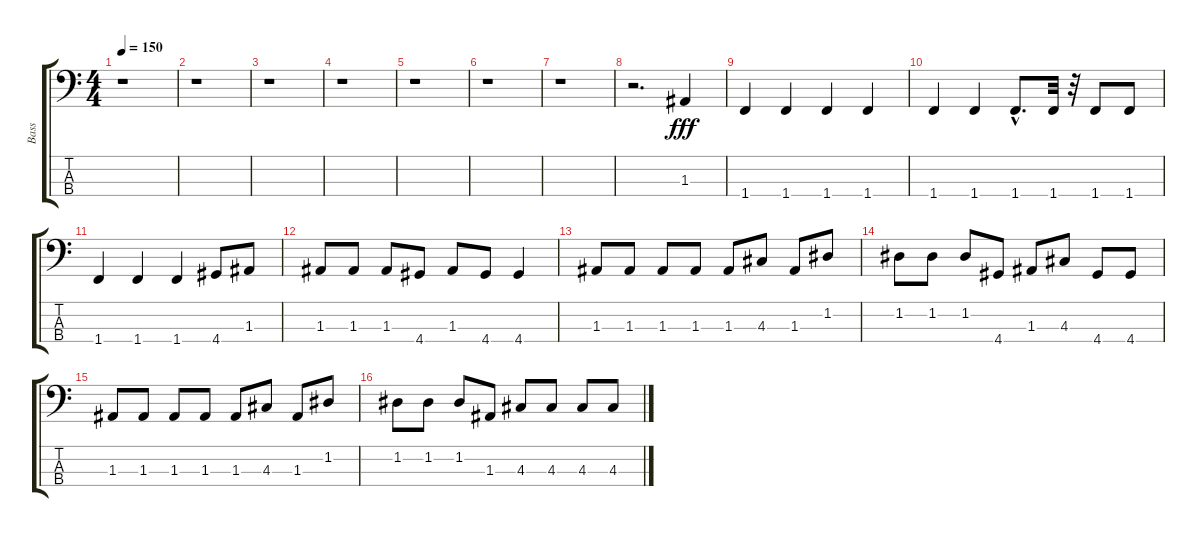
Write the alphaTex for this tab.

\track ("Bass" "Bass") {instrument electricbassfinger}
\staff {score tabs}
\tuning (G2 D2 A1 E1) {hide}
\ts (4 4)
\tempo 150
\clef f4
\ks c
r.1{dy fff instrument electricbassfinger} |
r.1 |
r.1 |
r.1 |
r.1 |
r.1 |
r.1 |
r.2{d} 1.3.4 |
1.4.4 1.4.4 1.4.4 1.4.4 |
1.4.4 1.4.4 1.4{hac}.8{d} 1.4.32 r.32 1.4.8 1.4.8 |
1.4.4 1.4.4 1.4.4 4.4.8 1.3.8 |
1.3.8 1.3.8 1.3.8 4.4.8 1.3.8 4.4.8 4.4.4 |
1.3.8 1.3.8 1.3.8 1.3.8 1.3.8 4.3.8 1.3.8 1.2.8 |
1.2.8 1.2.8 1.2.8 4.4.8 1.3.8 4.3.8 4.4.8 4.4.8 |
1.3.8 1.3.8 1.3.8 1.3.8 1.3.8 4.3.8 1.3.8 1.2.8 |
1.2.8 1.2.8 1.2.8 1.3.8 4.3.8 4.3.8 4.3.8 4.3.8
